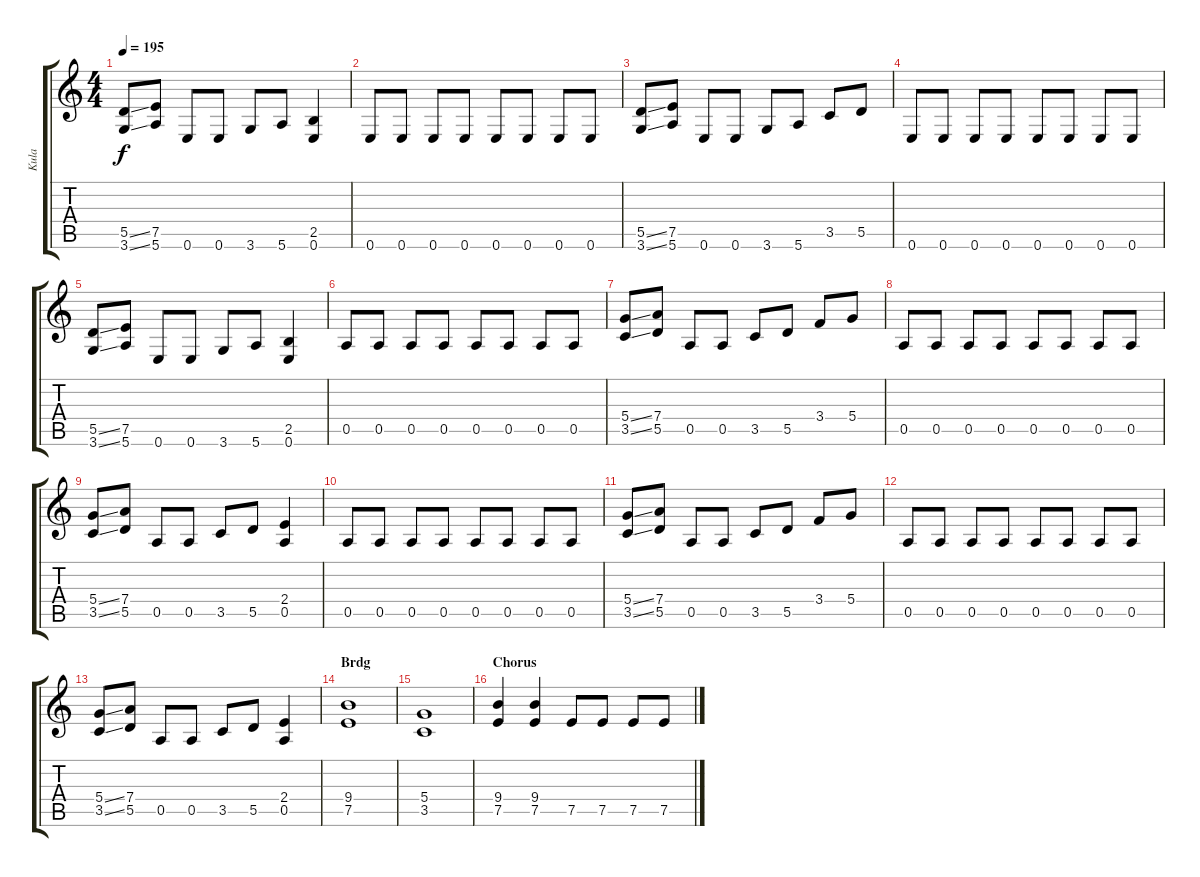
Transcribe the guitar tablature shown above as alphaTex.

\track ("Kula" "Kula") {instrument overdrivenguitar}
\staff {score tabs}
\tuning (E4 B3 G3 D3 A2 E2) {hide}
\ts (4 4)
\tempo 195
\clef g2
\ks c
(5.5{ss} 3.6{ss}).8{dy f} (7.5 5.6).8 0.6.8 0.6.8 3.6.8 5.6.8 (2.5 0.6).4 |
0.6.8 0.6.8 0.6.8 0.6.8 0.6.8 0.6.8 0.6.8 0.6.8 |
(5.5{ss} 3.6{ss}).8 (7.5 5.6).8 0.6.8 0.6.8 3.6.8 5.6.8 3.5.8 5.5.8 |
0.6.8 0.6.8 0.6.8 0.6.8 0.6.8 0.6.8 0.6.8 0.6.8 |
(5.5{ss} 3.6{ss}).8 (7.5 5.6).8 0.6.8 0.6.8 3.6.8 5.6.8 (2.5 0.6).4 |
0.5.8 0.5.8 0.5.8 0.5.8 0.5.8 0.5.8 0.5.8 0.5.8 |
(5.4{ss} 3.5{ss}).8 (7.4 5.5).8 0.5.8 0.5.8 3.5.8 5.5.8 3.4.8 5.4.8 |
0.5.8 0.5.8 0.5.8 0.5.8 0.5.8 0.5.8 0.5.8 0.5.8 |
(5.4{ss} 3.5{ss}).8 (7.4 5.5).8 0.5.8 0.5.8 3.5.8 5.5.8 (2.4 0.5).4 |
0.5.8 0.5.8 0.5.8 0.5.8 0.5.8 0.5.8 0.5.8 0.5.8 |
(5.4{ss} 3.5{ss}).8 (7.4 5.5).8 0.5.8 0.5.8 3.5.8 5.5.8 3.4.8 5.4.8 |
0.5.8 0.5.8 0.5.8 0.5.8 0.5.8 0.5.8 0.5.8 0.5.8 |
(5.4{ss} 3.5{ss}).8 (7.4 5.5).8 0.5.8 0.5.8 3.5.8 5.5.8 (2.4 0.5).4 |
\section ("" "Brdg")
(9.4 7.5).1 |
(5.4 3.5).1 |
\section ("" "Chorus")
(9.4 7.5).4 (9.4 7.5).4 7.5.8 7.5.8 7.5.8 7.5.8
